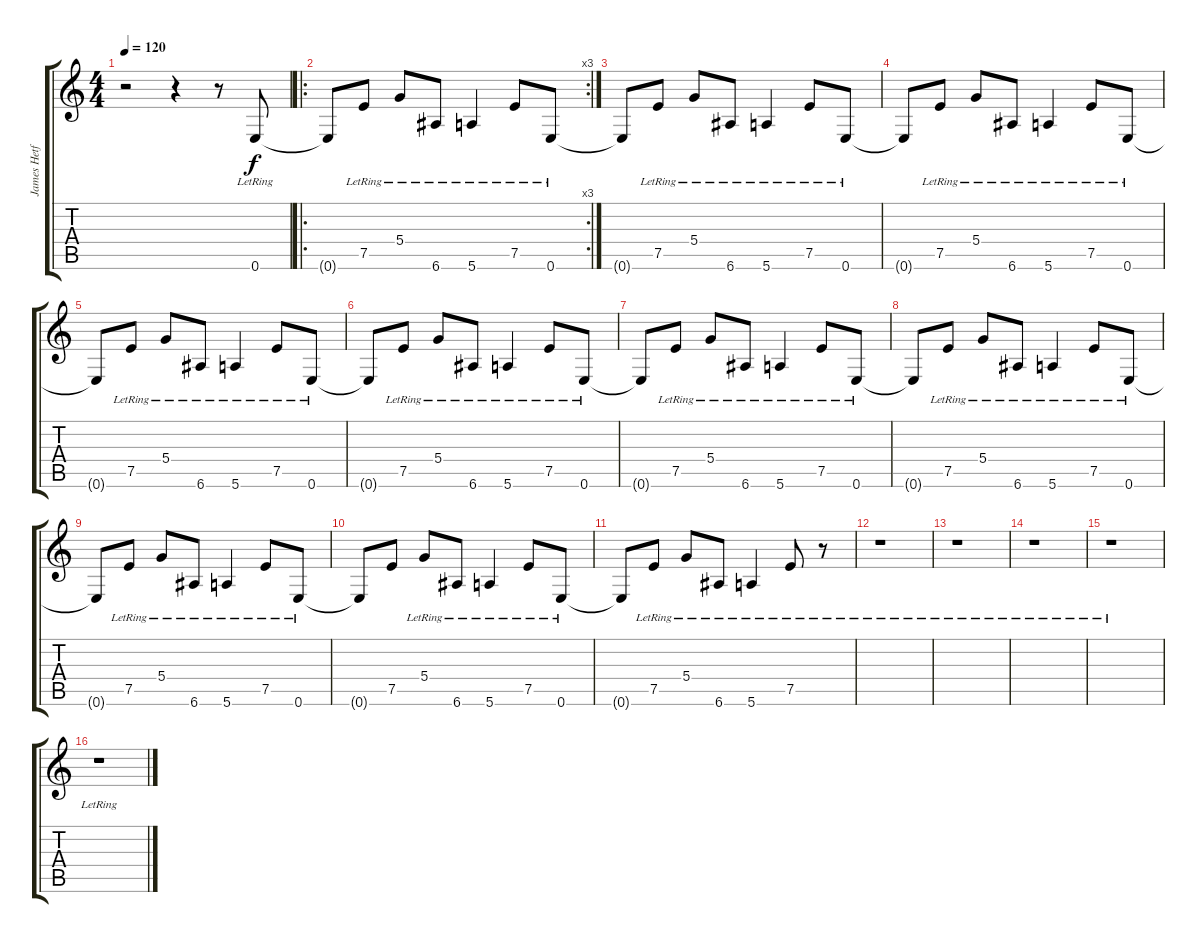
\track ("James Hetfield (Clean)" "James Hetf") {instrument acousticguitarnylon}
\staff {score tabs}
\tuning (E4 B3 G3 D3 A2 E2) {hide}
\ts (4 4)
\tempo 120
\clef g2
\ks c
r.2{dy f instrument acousticguitarnylon} r.4 r.8 0.6{lr}.8 |
\ro
\rc 3
0.6{t}.8 7.5{lr}.8 5.4{lr}.8 6.6{lr}.8 5.6{lr}.4 7.5{lr}.8 0.6{lr}.8 |
0.6{t}.8 7.5{lr}.8 5.4{lr}.8 6.6{lr}.8 5.6{lr}.4 7.5{lr}.8 0.6{lr}.8 |
0.6{t}.8 7.5{lr}.8 5.4{lr}.8 6.6{lr}.8 5.6{lr}.4 7.5{lr}.8 0.6{lr}.8 |
0.6{t}.8 7.5{lr}.8 5.4{lr}.8 6.6{lr}.8 5.6{lr}.4 7.5{lr}.8 0.6{lr}.8 |
0.6{t}.8 7.5{lr}.8 5.4{lr}.8 6.6{lr}.8 5.6{lr}.4 7.5{lr}.8 0.6{lr}.8 |
0.6{t}.8 7.5{lr}.8 5.4{lr}.8 6.6{lr}.8 5.6{lr}.4 7.5{lr}.8 0.6{lr}.8 |
0.6{t}.8 7.5{lr}.8 5.4{lr}.8 6.6{lr}.8 5.6{lr}.4 7.5{lr}.8 0.6{lr}.8 |
0.6{t}.8 7.5{lr}.8 5.4{lr}.8 6.6{lr}.8 5.6{lr}.4 7.5{lr}.8 0.6{lr}.8 |
0.6{t}.8 7.5.8 5.4{lr}.8 6.6{lr}.8 5.6{lr}.4 7.5{lr}.8 0.6{lr}.8 |
0.6{t}.8 7.5{lr}.8 5.4{lr}.8 6.6{lr}.8 5.6{lr}.4 7.5{lr}.8 r.8 |
r.1 |
r.1 |
r.1 |
r.1 |
r.1
